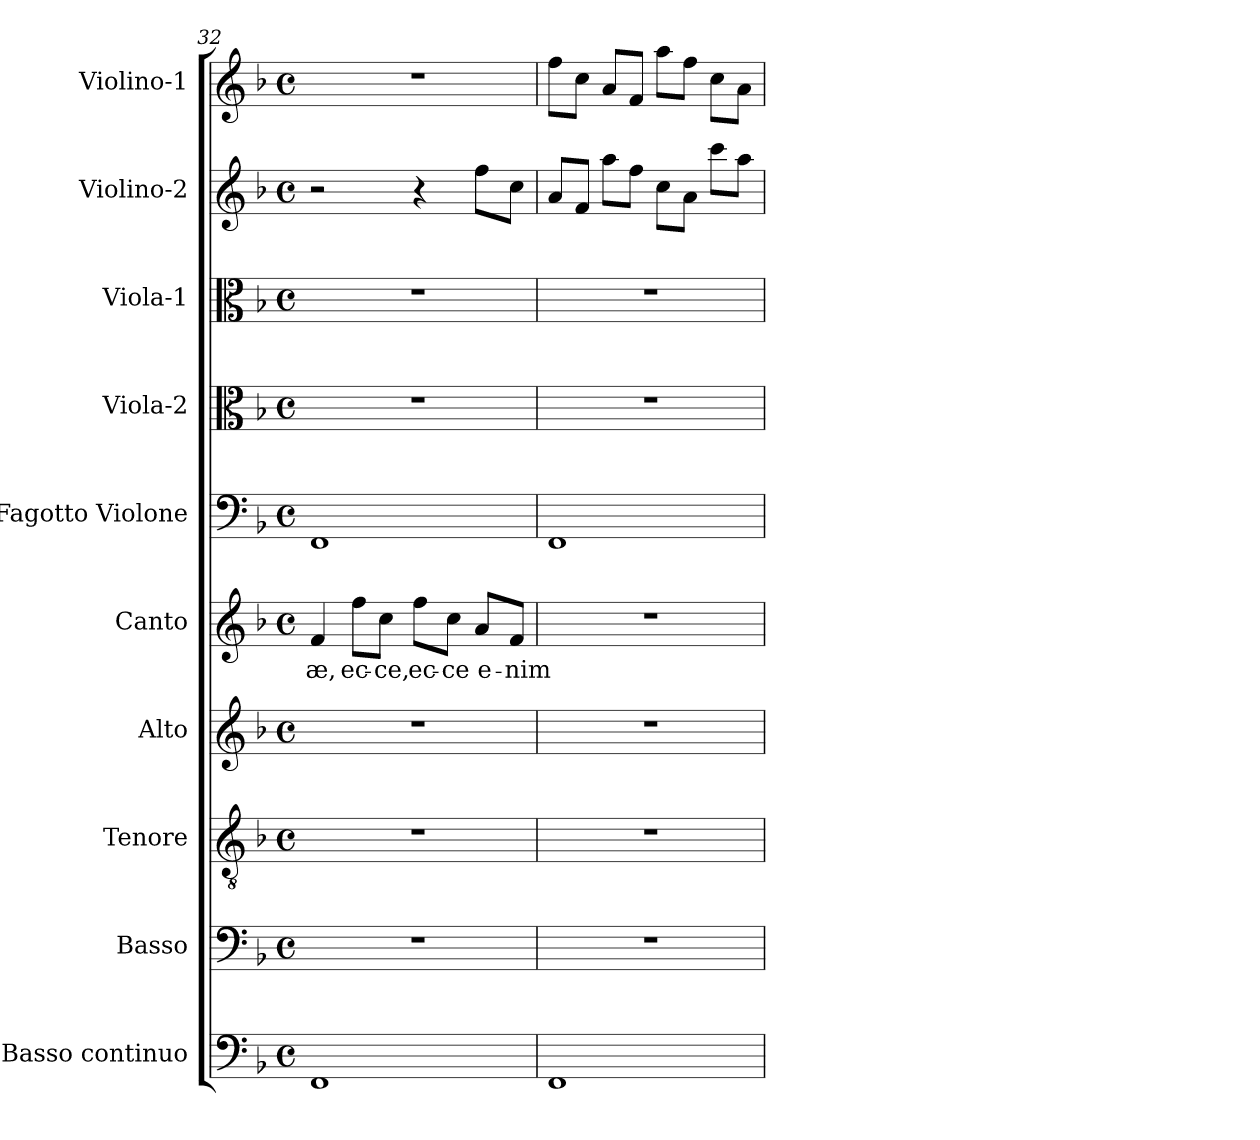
**kern	**kern	**kern	**kern	**kern	**text	**kern	**kern	**kern	**kern	**kern
*part10	*part9	*part8	*part7	*part6	*part6	*part5	*part4	*part3	*part2	*part1
*staff10	*staff9	*staff8	*staff7	*staff6	*staff6	*staff5	*staff4	*staff3	*staff2	*staff1
*I"Basso continuo	*I"Basso	*I"Tenore	*I"Alto	*I"Canto	*	*I"Fagotto Violone	*I"Viola-2	*I"Viola-1	*I"Violino-2	*I"Violino-1
*clefF4	*clefF4	*clefGv2	*clefG2	*clefG2	*	*clefF4	*clefC3	*clefC3	*clefG2	*clefG2
*k[b-]	*k[b-]	*k[b-]	*k[b-]	*k[b-]	*	*k[b-]	*k[b-]	*k[b-]	*k[b-]	*k[b-]
*F:	*F:	*F:	*F:	*F:	*	*F:	*F:	*F:	*F:	*F:
*M4/4	*M4/4	*M4/4	*M4/4	*M4/4	*	*M4/4	*M4/4	*M4/4	*M4/4	*M4/4
*met(c)	*met(c)	*met(c)	*met(c)	*met(c)	*	*met(c)	*met(c)	*met(c)	*met(c)	*met(c)
=32	=32	=32	=32	=32	=32	=32	=32	=32	=32	=32
!	!	!	!	!	!LO:LY:b	!	!	!	!	!
1FF	1r	1r	1r	4f/	-æ,	1FF	1r	1r	2r	1r
!	!	!	!	!	!LO:LY:b	!	!	!	!	!
.	.	.	.	8ff\L	ec-	.	.	.	.	.
!	!	!	!	!	!LO:LY:b	!	!	!	!	!
.	.	.	.	8cc\J	-ce,	.	.	.	.	.
!	!	!	!	!	!LO:LY:b	!	!	!	!	!
.	.	.	.	8ff\L	ec-	.	.	.	4r	.
!	!	!	!	!	!LO:LY:b	!	!	!	!	!
.	.	.	.	8cc\J	-ce	.	.	.	.	.
!	!	!	!	!	!LO:LY:b	!	!	!	!	!
.	.	.	.	8a/L	e-	.	.	.	8ff\L	.
!	!	!	!	!	!LO:LY:b	!	!	!	!	!
.	.	.	.	8f/J	-nim	.	.	.	8cc\J	.
=33	=33	=33	=33	=33	=33	=33	=33	=33	=33	=33
1FF	1r	1r	1r	1r	.	1FF	1r	1r	8a/L	8ff\L
.	.	.	.	.	.	.	.	.	8f/J	8cc\J
.	.	.	.	.	.	.	.	.	8aa\L	8a/L
.	.	.	.	.	.	.	.	.	8ff\J	8f/J
.	.	.	.	.	.	.	.	.	8cc\L	8aa\L
.	.	.	.	.	.	.	.	.	8a\J	8ff\J
.	.	.	.	.	.	.	.	.	8ccc\L	8cc\L
.	.	.	.	.	.	.	.	.	8aa\J	8a\J
=	=	=	=	=	=	=	=	=	=	=
*-	*-	*-	*-	*-	*-	*-	*-	*-	*-	*-
